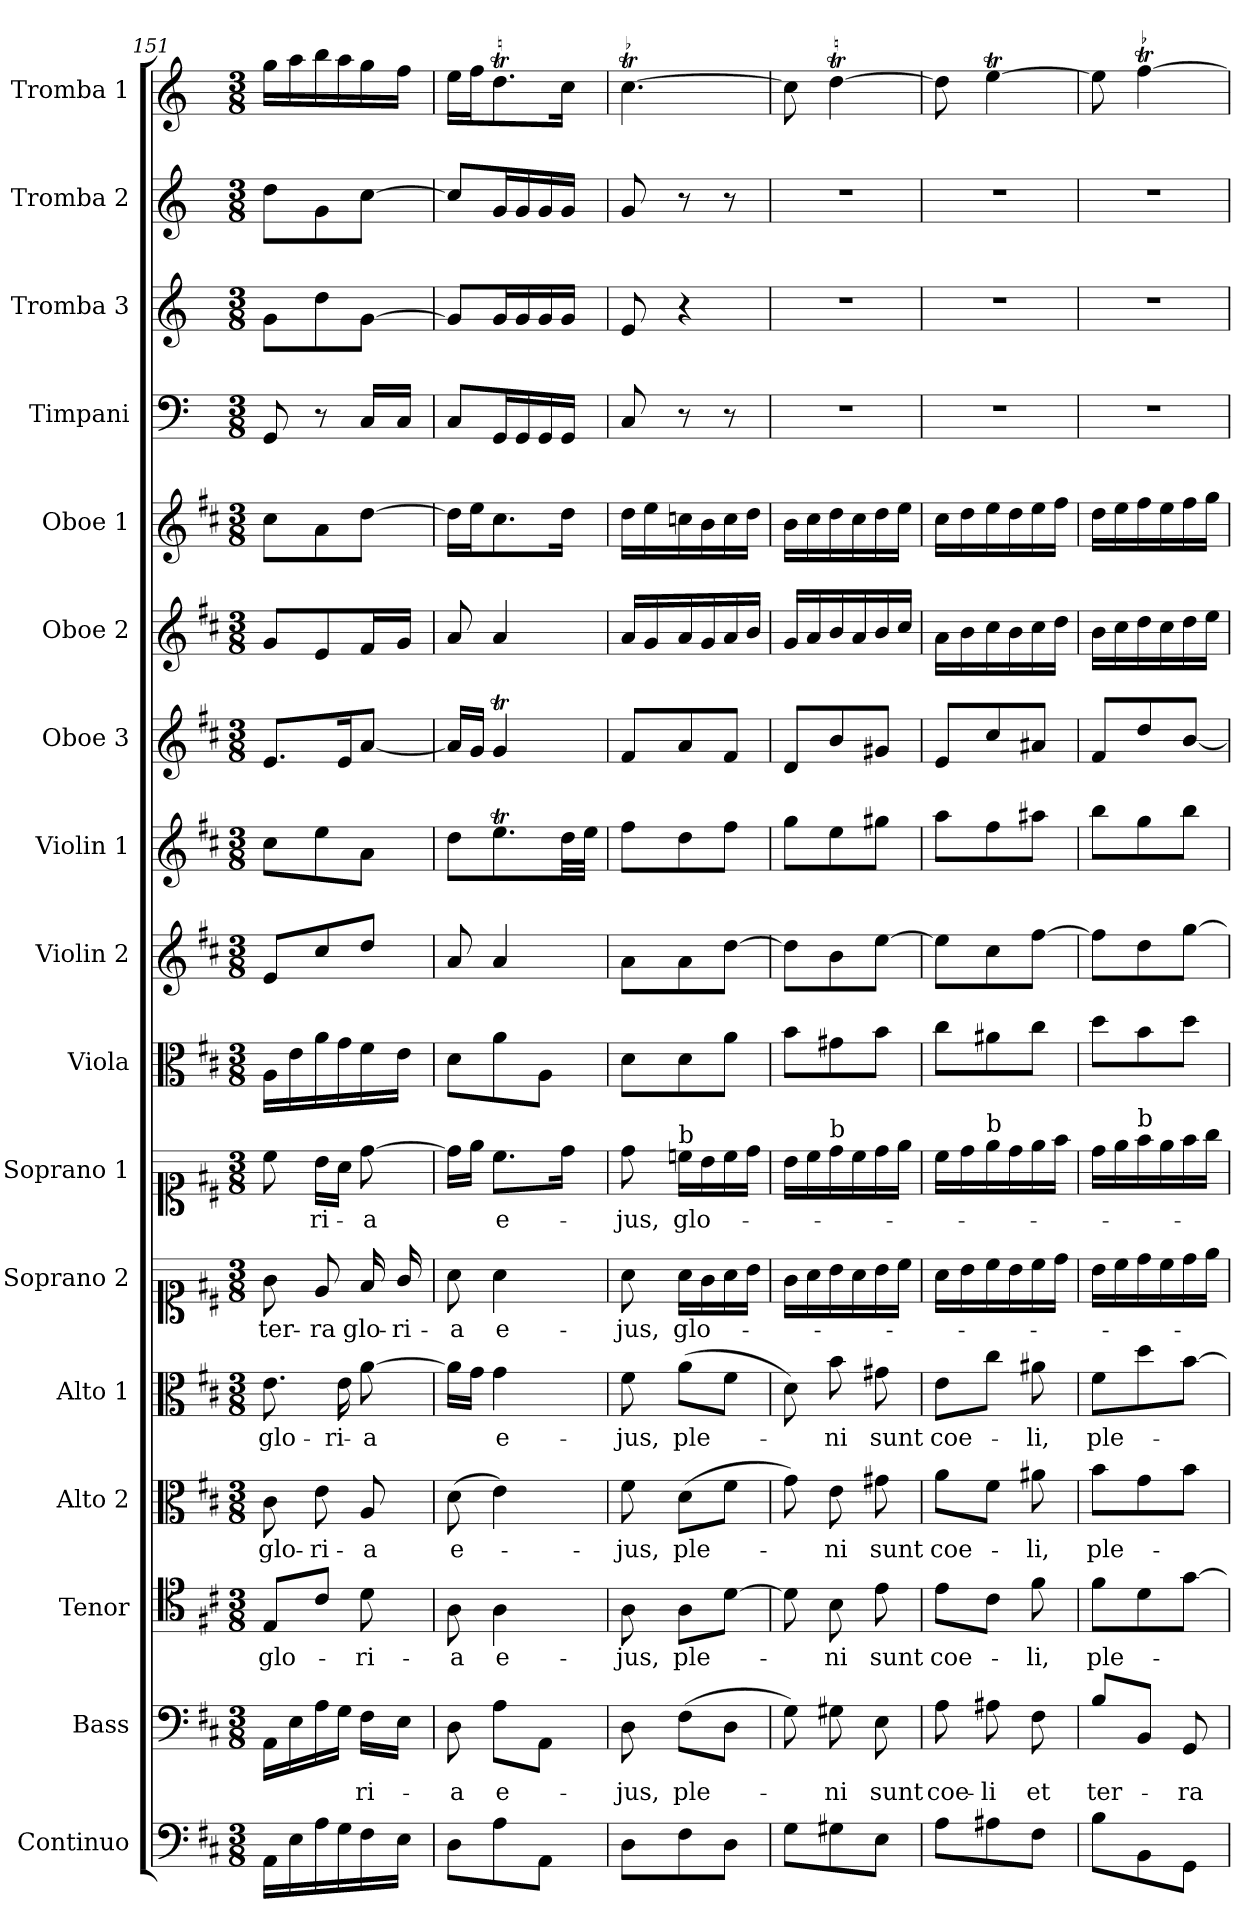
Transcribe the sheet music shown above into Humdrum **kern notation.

**kern	**kern	**text	**kern	**text	**kern	**text	**kern	**text	**kern	**text	**kern	**text	**kern	**kern	**kern	**kern	**kern	**kern	**kern	**kern	**kern	**kern
*part17	*part16	*part16	*part15	*part15	*part14	*part14	*part13	*part13	*part12	*part12	*part11	*part11	*part10	*part9	*part8	*part7	*part6	*part5	*part4	*part3	*part2	*part1
*staff17	*staff16	*staff16	*staff15	*staff15	*staff14	*staff14	*staff13	*staff13	*staff12	*staff12	*staff11	*staff11	*staff10	*staff9	*staff8	*staff7	*staff6	*staff5	*staff4	*staff3	*staff2	*staff1
*I"Continuo	*I"Bass	*	*I"Tenor	*	*I"Alto 2	*	*I"Alto 1	*	*I"Soprano 2	*	*I"Soprano 1	*	*I"Viola	*I"Violin 2	*I"Violin 1	*I"Oboe 3	*I"Oboe 2	*I"Oboe 1	*I"Timpani	*I"Tromba 3	*I"Tromba 2	*I"Tromba 1
*I'Cont	*I'B	*	*I'T	*	*I'A 2	*	*I'A 1	*	*I'S 2	*	*I'S 1	*	*I'Vla	*I'Vln 2	*I'Vln 1	*I'Ob 3	*I'Ob 2	*I'Ob 1	*I'Timp	*I'Tr 3	*I'Tr 2	*I'Tr 1
*clefF4	*clefF4	*	*clefC4	*	*clefC3	*	*clefC3	*	*clefC1	*	*clefC1	*	*clefC3	*clefG2	*clefG2	*clefG2	*clefG2	*clefG2	*clefF4	*clefG2	*clefG2	*clefG2
*	*	*	*	*	*	*	*	*	*	*	*	*	*	*	*	*	*	*	*ITrd-1c-2	*ITrd-1c-2	*ITrd-1c-2	*ITrd-1c-2
*k[f#c#]	*k[f#c#]	*	*k[f#c#]	*	*k[f#c#]	*	*k[f#c#]	*	*k[f#c#]	*	*k[f#c#]	*	*k[f#c#]	*k[f#c#]	*k[f#c#]	*k[f#c#]	*k[f#c#]	*k[f#c#]	*k[f#c#]	*k[f#c#]	*k[f#c#]	*k[f#c#]
*M3/8	*M3/8	*	*M3/8	*	*M3/8	*	*M3/8	*	*M3/8	*	*M3/8	*	*M3/8	*M3/8	*M3/8	*M3/8	*M3/8	*M3/8	*M3/8	*M3/8	*M3/8	*M3/8
=151	=151	=151	=151	=151	=151	=151	=151	=151	=151	=151	=151	=151	=151	=151	=151	=151	=151	=151	=151	=151	=151	=151
!	!	!	!	!LO:LY:b	!	!LO:LY:b	!	!LO:LY:b	!	!LO:LY:b	!	!	!	!	!	!	!	!	!	!	!	!
16AA\LL	16AA\LL	.	8E/L	glo-	8c#\	glo-	8.e\	glo-	8g\	ter-	8cc#\	.	16A\LL	8e/L	8cc#\L	8.e/L	8g/L	8cc#\L	8AA/	8a\L	8ee\L	16aa\LL
16E\	16E\	.	.	.	.	.	.	.	.	.	.	.	16e\	.	.	.	.	.	.	.	.	16bb\
!	!	!	!	!	!	!LO:LY:b	!	!	!	!LO:LY:b	!	!LO:LY:b	!	!	!	!	!	!	!	!	!	!
16A\	16A\	.	8c#/J	.	8e\	-ri-	.	.	8e/	-ra	16b\LL	-ri-	16a\	8cc#/	8ee\	.	8e/	8a\	8r	8ee\	8a\	16ccc#\
!	!	!	!	!	!	!	!	!LO:LY:b	!	!	!	!	!	!	!	!	!	!	!	!	!	!
16G\	16G\JJ	.	.	.	.	.	16e\	-ri-	.	.	16a\JJ	.	16g\	.	.	16e/K	.	.	.	.	.	16bb\
!	!	!LO:LY:b	!	!LO:LY:b	!	!LO:LY:b	!	!LO:LY:b	!	!LO:LY:b	!	!LO:LY:b	!	!	!	!	!	!	!	!	!	!
16F#\	16F#\LL	-ri-	8d\	-ri-	8A/	-a	[8a\	-a	16f#/	glo-	[8dd\	-a	16f#\	8dd/J	8a\J	[8a/J	16f#/L	[8dd\J	16D/LL	[8a\J	[8dd\J	16aa\
!	!	!	!	!	!	!	!	!	!	!LO:LY:b	!	!	!	!	!	!	!	!	!	!	!	!
16E\JJ	16E\JJ	.	.	.	.	.	.	.	16g/	-ri-	.	.	16e\JJ	.	.	.	16g/JJ	.	16D/JJ	.	.	16gg\JJ
=152	=152	=152	=152	=152	=152	=152	=152	=152	=152	=152	=152	=152	=152	=152	=152	=152	=152	=152	=152	=152	=152	=152
!	!	!LO:LY:b	!	!LO:LY:b	!	!LO:LY:b	!	!	!	!LO:LY:b	!	!	!	!	!	!	!	!	!	!	!	!
8D\L	8D\	-a	8A\	-a	(8d\	e-	16a\LL]	.	8a\	-a	16dd\LL]	.	8d\L	8a/	8dd\L	16a/LL]	8a/	16dd\LL]	8D/L	8a/L]	8dd/L]	16ff#\LL
.	.	.	.	.	.	.	16g\JJ	.	.	.	16ee\JJ	.	.	.	.	16g/JJ	.	16ee\J	.	.	.	16gg\J
!	!	!LO:LY:b	!	!LO:LY:b	!	!	!	!LO:LY:b	!	!LO:LY:b	!	!LO:LY:b	!	!	!	!	!	!	!	!	!	!
8A\	8A\L	e-	4A\	e-	4e\)	.	4g\	e-	4a\	e-	8.cc#\L	e-	8a\	4a/	8.eeT\	4gT/	4a/	8.cc#\	16AA/L	16a/L	16a/L	8.eet\
.	.	.	.	.	.	.	.	.	.	.	.	.	.	.	.	.	.	.	16AA/	16a/	16a/	.
8AA\J	8AA\J	.	.	.	.	.	.	.	.	.	.	.	8A\J	.	.	.	.	.	16AA/	16a/	16a/	.
.	.	.	.	.	.	.	.	.	.	.	16dd\Jk	.	.	.	32dd\LL	.	.	16dd\Jk	16AA/JJ	16a/JJ	16a/JJ	16dd\Jk
.	.	.	.	.	.	.	.	.	.	.	.	.	.	.	32ee\JJJ	.	.	.	.	.	.	.
!!LO:PB:g=z
=153	=153	=153	=153	=153	=153	=153	=153	=153	=153	=153	=153	=153	=153	=153	=153	=153	=153	=153	=153	=153	=153	=153
!	!	!LO:LY:b	!	!LO:LY:b	!	!LO:LY:b	!	!LO:LY:b	!	!LO:LY:b	!	!LO:LY:b	!	!	!	!	!	!	!	!	!	!
8D\L	8D\	-jus,	8A\	-jus,	8f#\	-jus,	8f#\	-jus,	8a\	-jus,	8dd\	-jus,	8d\L	8a\L	8ff#\L	8f#/L	16a/LL	16dd\LL	8D/	8f#/	8a/	[4.ddt\
.	.	.	.	.	.	.	.	.	.	.	.	.	.	.	.	.	16g/	16ee\	.	.	.	.
!	!	!	!	!	!	!	!	!	!	!	!LO:TX:a:t=b	!	!	!	!	!	!	!	!	!	!	!
!	!	!LO:LY:b	!	!LO:LY:b	!	!LO:LY:b	!	!LO:LY:b	!	!LO:LY:b	!	!LO:LY:b	!	!	!	!	!	!	!	!	!	!
8F#\	(8F#\L	ple-	8A\L	ple-	(8d\L	ple-	(8a\L	ple-	16a\LL	glo-	16ccn\LL	glo-	8d\	8a\	8dd\	8a/	16a/	16ccn\	8r	4r	8r	.
.	.	.	.	.	.	.	.	.	16g\	.	16b\	.	.	.	.	.	16g/	16b\	.	.	.	.
8D\J	8D\J	.	[8d\J	.	8f#\J	.	8f#\J	.	16a\	.	16cc\	.	8a\J	[8dd\J	8ff#\J	8f#/J	16a/	16cc\	8r	.	8r	.
.	.	.	.	.	.	.	.	.	16b\JJ	.	16dd\JJ	.	.	.	.	.	16b/JJ	16dd\JJ	.	.	.	.
=154	=154	=154	=154	=154	=154	=154	=154	=154	=154	=154	=154	=154	=154	=154	=154	=154	=154	=154	=154	=154	=154	=154
8G\L	8G\)	.	8d\]	.	8g\)	.	8d\)	.	16g\LL	.	16b\LL	.	8b\L	8dd\L]	8gg\L	8d/L	16g/LL	16b\LL	4.r	4.r	4.r	8dd\]
.	.	.	.	.	.	.	.	.	16a\	.	16cc#\	.	.	.	.	.	16a/	16cc#\	.	.	.	.
!	!	!	!	!	!	!	!	!	!	!	!LO:TX:a:t=b	!	!	!	!	!	!	!	!	!	!	!
!	!	!LO:LY:b	!	!LO:LY:b	!	!LO:LY:b	!	!LO:LY:b	!	!	!	!	!	!	!	!	!	!	!	!	!	!
8G#X\	8G#X\	-ni	8B\	-ni	8e\	-ni	8b\	-ni	16b\	.	16dd\	.	8g#X\	8b\	8ee\	8b/	16b/	16dd\	.	.	.	[4eet\
.	.	.	.	.	.	.	.	.	16a\	.	16cc#\	.	.	.	.	.	16a/	16cc#\	.	.	.	.
!	!	!LO:LY:b	!	!LO:LY:b	!	!LO:LY:b	!	!LO:LY:b	!	!	!	!	!	!	!	!	!	!	!	!	!	!
8E\J	8E\	sunt	8e\	sunt	8g#X\	sunt	8g#X\	sunt	16b\	.	16dd\	.	8b\J	[8ee\J	8gg#X\J	8g#X/J	16b/	16dd\	.	.	.	.
.	.	.	.	.	.	.	.	.	16cc#\JJ	.	16ee\JJ	.	.	.	.	.	16cc#/JJ	16ee\JJ	.	.	.	.
=155	=155	=155	=155	=155	=155	=155	=155	=155	=155	=155	=155	=155	=155	=155	=155	=155	=155	=155	=155	=155	=155	=155
!	!	!LO:LY:b	!	!LO:LY:b	!	!LO:LY:b	!	!LO:LY:b	!	!	!	!	!	!	!	!	!	!	!	!	!	!
8A\L	8A\	coe-	8e\L	coe-	8a\L	coe-	8e\L	coe-	16a\LL	.	16cc#\LL	.	8cc#\L	8ee\L]	8aa\L	8e/L	16a\LL	16cc#\LL	4.r	4.r	4.r	8ee\]
.	.	.	.	.	.	.	.	.	16b\	.	16dd\	.	.	.	.	.	16b\	16dd\	.	.	.	.
!	!	!	!	!	!	!	!	!	!	!	!LO:TX:a:t=b	!	!	!	!	!	!	!	!	!	!	!
!	!	!LO:LY:b	!	!	!	!	!	!	!	!	!	!	!	!	!	!	!	!	!	!	!	!
8A#X\	8A#X\	-li	8c#\J	.	8f#\J	.	8cc#\J	.	16cc#\	.	16ee\	.	8a#X\	8cc#\	8ff#\	8cc#/	16cc#\	16ee\	.	.	.	[4ff#t<\
.	.	.	.	.	.	.	.	.	16b\	.	16dd\	.	.	.	.	.	16b\	16dd\	.	.	.	.
!	!	!LO:LY:b	!	!LO:LY:b	!	!LO:LY:b	!	!LO:LY:b	!	!	!	!	!	!	!	!	!	!	!	!	!	!
8F#\J	8F#\	et	8f#\	-li,	8a#X\	-li,	8a#X\	-li,	16cc#\	.	16ee\	.	8cc#\J	[8ff#\J	8aa#X\J	8a#X/J	16cc#\	16ee\	.	.	.	.
.	.	.	.	.	.	.	.	.	16dd\JJ	.	16ff#\JJ	.	.	.	.	.	16dd\JJ	16ff#\JJ	.	.	.	.
=156	=156	=156	=156	=156	=156	=156	=156	=156	=156	=156	=156	=156	=156	=156	=156	=156	=156	=156	=156	=156	=156	=156
!	!	!LO:LY:b	!	!LO:LY:b	!	!LO:LY:b	!	!LO:LY:b	!	!	!	!	!	!	!	!	!	!	!	!	!	!
8B\L	8B\L	ter-	8f#\L	ple-	8b\L	ple-	8f#\L	ple-	16b\LL	.	16dd\LL	.	8dd\L	8ff#\L]	8bb\L	8f#/L	16b\LL	16dd\LL	4.r	4.r	4.r	8ff#\]
.	.	.	.	.	.	.	.	.	16cc#\	.	16ee\	.	.	.	.	.	16cc#\	16ee\	.	.	.	.
!	!	!	!	!	!	!	!	!	!	!	!LO:TX:a:t=b	!	!	!	!	!	!	!	!	!	!	!
8BB\	8BB/J	.	8d\	.	8g\	.	8dd\	.	16dd\	.	16ff#\	.	8b\	8dd\	8gg\	8dd/	16dd\	16ff#\	.	.	.	[4ggt\
.	.	.	.	.	.	.	.	.	16cc#\	.	16ee\	.	.	.	.	.	16cc#\	16ee\	.	.	.	.
!	!	!LO:LY:b	!	!	!	!	!	!	!	!	!	!	!	!	!	!	!	!	!	!	!	!
8GG\J	8GG/	-ra	[8g\J	.	8b\J	.	[8b\J	.	16dd\	.	16ff#\	.	8dd\J	[8gg\J	8bb\J	[8b/J	16dd\	16ff#\	.	.	.	.
.	.	.	.	.	.	.	.	.	16ee\JJ	.	16gg\JJ	.	.	.	.	.	16ee\JJ	16gg\JJ	.	.	.	.
=	=	=	=	=	=	=	=	=	=	=	=	=	=	=	=	=	=	=	=	=	=	=
*-	*-	*-	*-	*-	*-	*-	*-	*-	*-	*-	*-	*-	*-	*-	*-	*-	*-	*-	*-	*-	*-	*-
